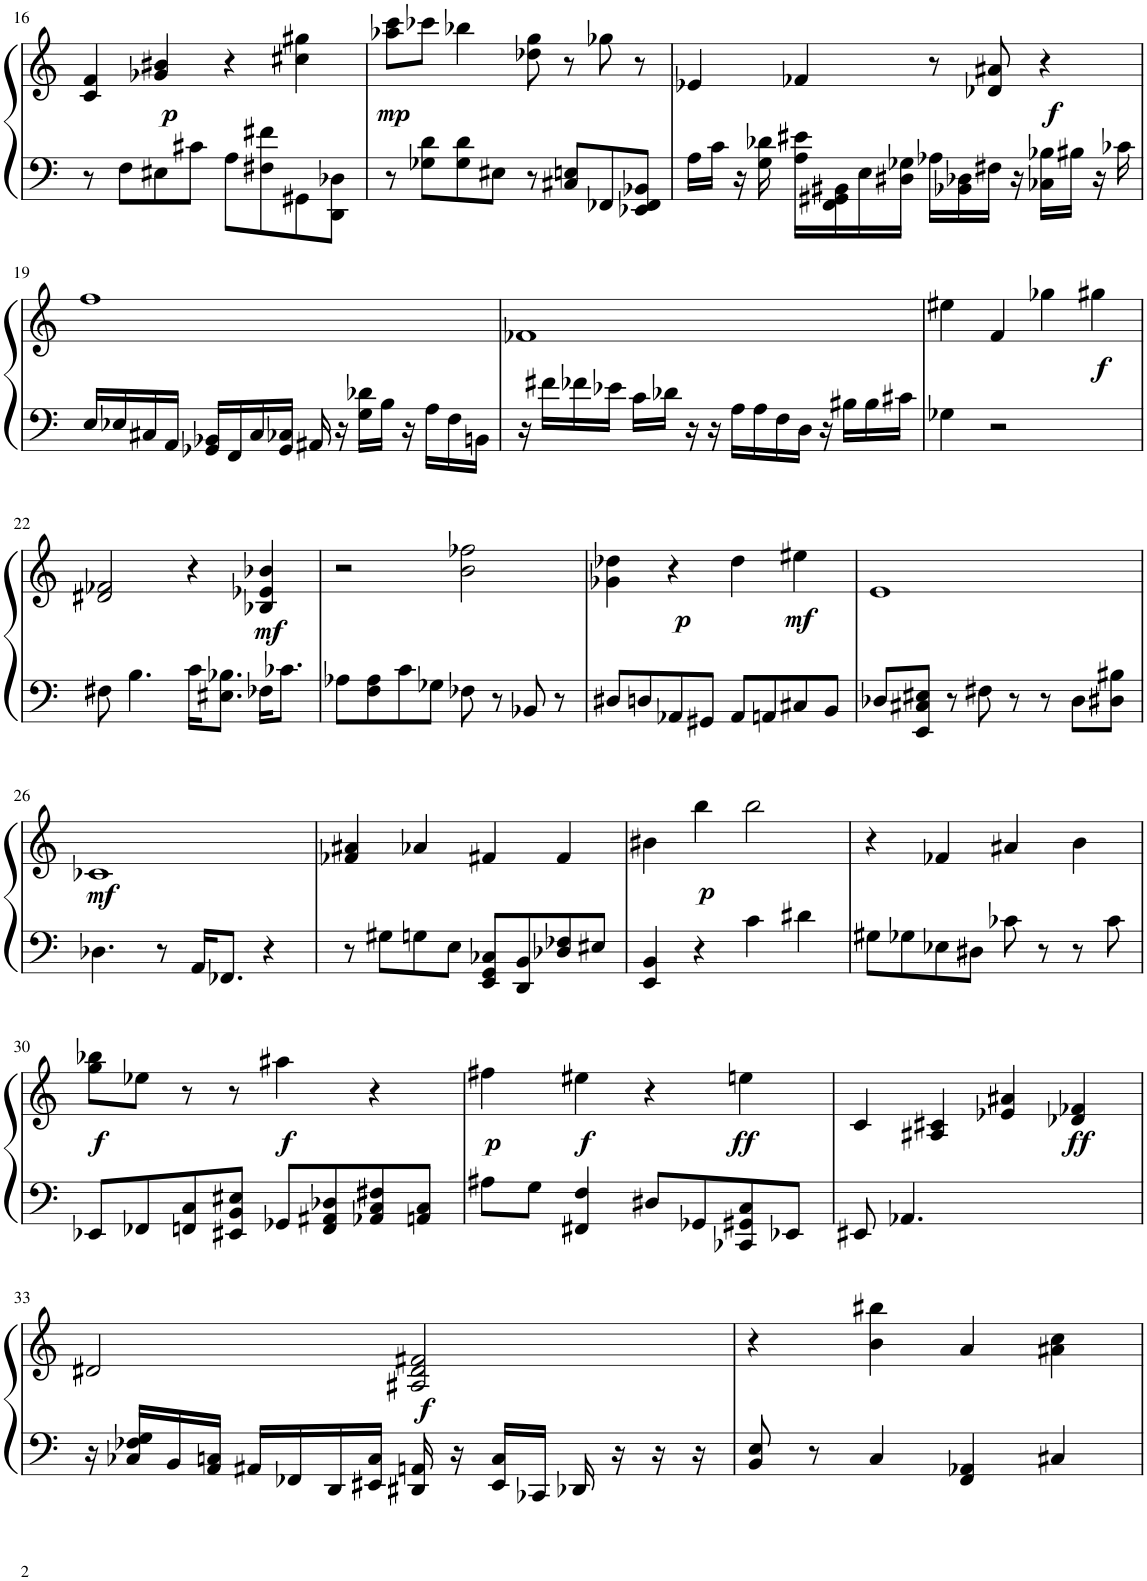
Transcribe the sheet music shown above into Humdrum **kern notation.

**kern	**kern	**dynam
*part1	*part1	*part1
*staff2	*staff1	*staff1/2
*I"Piano	*	*
*I'Pno	*	*
!!LO:PB:g=z
*clefF4	*clefG2	*
*k[]	*k[]	*
*M4/4	*M4/4	*
=16	=16	=16
8r	4c/ 4f/	.
8F\L	.	.
!	!	!LO:DY:b
8E#X\	4g-X/ 4b#X/	p
8c#X\J	.	.
8A\L	4r	.
8F#X\ 8f#X\	.	.
8GG#X\	4cc#X\ 4gg#X\	.
8DD\ 8D-X\J	.	.
=17	=17	=17
!	!	!LO:DY:b
8r	8aa-X\ 8ccc\L	mp
8G-X\ 8d\L	8ccc-X\J	.
8G-\ 8d\	4bb-X\	.
8E#X\J	.	.
8r	8dd-X\ 8gg\	.
8C#X/ 8En/L	8r	.
8FF-X/	8gg-X\	.
8EE-X/ 8FF-/ 8BB-X/J	8r	.
=18	=18	=18
16A\LL	4e-X/	.
16c\JJ	.	.
16r	.	.
16G\ 16d-X\	.	.
16A\ 16e#X\LL	4f-X/	.
16FF\ 16GG#X\ 16BB#X\	.	.
16E\	.	.
16D#X\ 16G-X\JJ	.	.
16A-X\LL	8r	.
16BB-X\ 16D-X\	.	.
16F#X\JJ	8d-X/ 8a#X/	.
16r	.	.
!	!	!LO:DY:b
16C-X\ 16B-X\LL	4r	f
16B#X\JJ	.	.
16r	.	.
16c-X\	.	.
!!LO:LB:g=z
=19	=19	=19
16E/LL	1ff	.
16E-X/	.	.
16C#X/	.	.
16AA/JJ	.	.
16GG-X/ 16BB-X/LL	.	.
16FF/	.	.
16C#/	.	.
16GG-/ 16C-X/JJ	.	.
16AA#X/	.	.
16r	.	.
16G\ 16d-X\LL	.	.
16B\JJ	.	.
16r	.	.
16A\LL	.	.
16F\	.	.
16BBn\JJ	.	.
=20	=20	=20
16r	1f-X	.
16f#X\LL	.	.
16f-X\	.	.
16e-X\JJ	.	.
16c\LL	.	.
16d-X\JJ	.	.
16r	.	.
16r	.	.
16A\LL	.	.
16A\	.	.
16F\	.	.
16D\JJ	.	.
16r	.	.
16B#X\LL	.	.
16B#\	.	.
16c#X\JJ	.	.
=21	=21	=21
4G-X\	4ee#X\	.
2r	4f/	.
.	4gg-X\	.
!	!	!LO:DY:b
4ryy	4gg#X\	f
!!LO:LB:g=z
=22	=22	=22
8F#X\	2d#X/ 2f-X/	.
4.B\	.	.
16c\KL	4r	.
8.E#X\ 8.B-X\J	.	.
!	!	!LO:DY:b
16F-X\KL	4B-X/ 4e-X/ 4b-X/	mf
8.c-X\J	.	.
=23	=23	=23
8A-X\L	2r	.
8F\ 8A-\	.	.
8c\	.	.
8G-X\J	.	.
8F-X\	2b\ 2ff-X\	.
8r	.	.
8BB-X/	.	.
8r	.	.
=24	=24	=24
8D#X/L	4g-X\ 4dd-X\	.
8Dn/	.	.
!	!	!LO:DY:b
8AA-X/	4r	p
8GG#X/J	.	.
8AA-/L	4dd-\	.
8AAn/	.	.
!	!	!LO:DY:b
8C#X/	4ee#X\	mf
8BB/J	.	.
=25	=25	=25
8D-X/L	1e	.
8EE/ 8C#X/ 8E#X/J	.	.
8r	.	.
8F#X\	.	.
8r	.	.
8r	.	.
8D-\L	.	.
8D#X\ 8B#X\J	.	.
!!LO:LB:g=z
=26	=26	=26
!	!	!LO:DY:b
4.D-X\	1c-X	mf
8r	.	.
16AA/KL	.	.
8.FF-X/J	.	.
4r	.	.
=27	=27	=27
8r	4f-X/ 4a#X/	.
8G#X\L	.	.
8Gn\	4a-X/	.
8E\J	.	.
8EE/ 8GG/ 8C-X/L	4f#X/	.
8DD/ 8BB/	.	.
8D-X/ 8F-X/	4f#/	.
8E#X/J	.	.
=28	=28	=28
4EE/ 4BB/	4b#X\	.
!	!	!LO:DY:b
4r	4bb\	p
4c\	2bb\	.
4d#X\	.	.
=29	=29	=29
8G#X\L	4r	.
8G-X\	.	.
8E-X\	4f-X/	.
8D#X\J	.	.
8c-X\	4a#X/	.
8r	.	.
8r	4b\	.
8c-\	.	.
!!LO:LB:g=z
=30	=30	=30
!	!	!LO:DY:b
8EE-X/L	8gg\ 8bb-X\L	f
8FF-X/	8ee-X\J	.
8FFn/ 8C/	8r	.
8EE#X/ 8BB/ 8E#X/J	8r	.
!	!	!LO:DY:b
8GG-X/L	4aa#X\	f
8FF/ 8AA#X/ 8D-X/	.	.
8AA-X/ 8C/ 8F#X/	4r	.
8AAn/ 8C/J	.	.
=31	=31	=31
!	!	!LO:DY:b
8A#X\L	4ff#X\	p
8G\J	.	.
!	!	!LO:DY:b
4FF#X/ 4F/	4ee#X\	f
8D#X/L	4r	.
8GG-X/	.	.
!	!	!LO:DY:b
8CC-X/ 8GG#X/ 8C/	4een\	ff
8EE-X/J	.	.
=32	=32	=32
8EE#X/	4c/	.
4.AA-X/	.	.
.	4A#X/ 4c#X/	.
2ryy	4e-X/ 4a#X/	.
!	!	!LO:DY:b
.	4d-X/ 4f-X/	ff
!!LO:LB:g=z
=33	=33	=33
16r	2d#X/	.
16C-X/ 16F-X/ 16G/LL	.	.
16BB/	.	.
16AA/ 16Cn/JJ	.	.
16AA#X/LL	.	.
16FF-X/	.	.
16DD/	.	.
16EE#X/ 16C/JJ	.	.
!	!	!LO:DY:b
16DD#X/ 16AAn/	2A#X/ 2d#/ 2f#X/	f
16r	.	.
16EE#/ 16C/LL	.	.
16CC-X/JJ	.	.
16DD-X/	.	.
16r	.	.
16r	.	.
16r	.	.
=34	=34	=34
8BB/ 8E/	4r	.
8r	.	.
4C/	4b\ 4bb#X\	.
4FF/ 4AA-X/	4a/	.
4C#X/	4a#X\ 4cc\	.
=	=	=
*-	*-	*-
